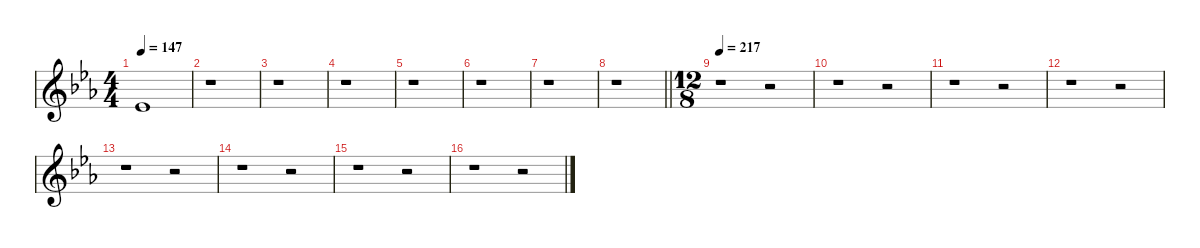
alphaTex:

\defaultSystemsLayout 4
\hideDynamics
\bracketExtendMode nobrackets
\singleTrackTrackNamePolicy hidden
\multiTrackTrackNamePolicy hidden
\firstSystemTrackNameMode fullname
\firstSystemTrackNameOrientation horizontal
\otherSystemsTrackNameOrientation horizontal
\track ("Voice" "vla.") {instrument viola}
\staff {score}
\tuning (E4 B3 G3 D3 A2 E2 B1)
\ts (4 4)
\tempo 147
\clef g2
\ks eb
4.2{t acc b}.1{dy fff beam Up} |
r.1{beam Down} |
r.1{beam Down} |
r.1{beam Down} |
r.1{beam Down} |
r.1{beam Down} |
r.1{beam Down} |
\barLineRight lightlight
r.1{beam Down} |
\ts (12 8)
\beaming (8 3 3 3 3)
\tempo 217
r.1{beam Down} r.2{beam Down} |
r.1{beam Down} r.2{beam Down} |
r.1{beam Down} r.2{beam Down} |
r.1{beam Down} r.2{beam Down} |
r.1{beam Down} r.2{beam Down} |
r.1{beam Down} r.2{beam Down} |
r.1{beam Down} r.2{beam Down} |
r.1{beam Down} r.2{beam Down}
